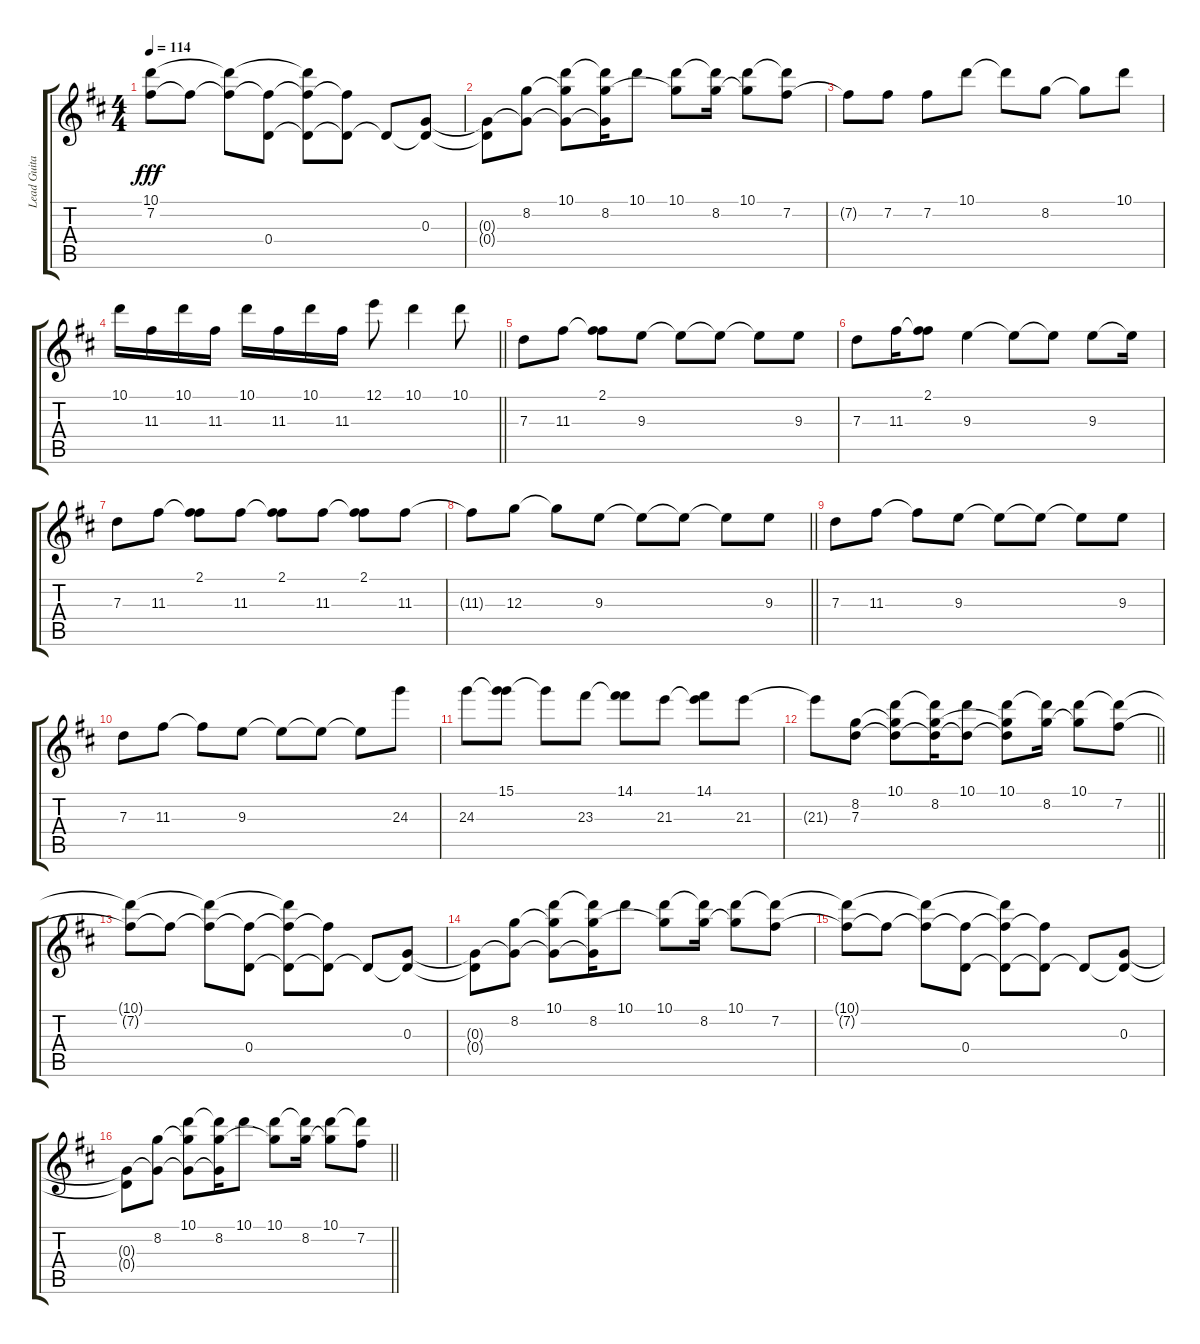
\track ("Lead Guitar" "Lead Guita") {instrument overdrivenguitar}
\staff {score tabs}
\tuning (E4 B3 G3 D3 A2 E2) {hide}
\ts (4 4)
\tempo 114
\clef g2
\ks d
(10.1{t} 7.2{t}).8{dy fff} 7.2{t}.8 (10.1{t} 7.2{t}).8 (7.2{t} 0.4).8 (10.1{t} 7.2{t} 0.4{t}).8 (7.2{t} 0.4{t}).8 0.4{t}.8 (0.3 0.4{t}).8 |
(0.3{t} 0.4{t}).8 (8.2 0.3{t}).8 (10.1 8.2{t} 0.3{t}).8 (10.1{t} 8.2 0.3{t}).16 10.1.8 (10.1 8.2{t}).8 (10.1{t} 8.2).16 (10.1 8.2{t}).8 (10.1{t} 7.2).8 |
7.2{t}.8 7.2.8 7.2.8 10.1.8 10.1{t}.8 8.2.8 8.2{t}.8 10.1.8 |
\barLineRight lightlight
10.1.16 11.3.16 10.1.16 11.3.16 10.1.16 11.3.16 10.1.16 11.3.16 12.1.8 10.1.4 10.1.8 |
7.3.8{volume 12 instrument electricguitarmuted} 11.3.8 (2.1 11.3{t}).8 9.3.8 9.3{t}.8 9.3{t}.8 9.3{t}.8 9.3.8 |
7.3.8 11.3.16 (2.1 11.3{t}).8 9.3.4 9.3{t}.8 9.3{t}.8 9.3.8 9.3{t}.16 |
7.3.8 11.3.8 (2.1 11.3{t}).8 11.3.8 (2.1 11.3{t}).8 11.3.8 (2.1 11.3{t}).8 11.3.8 |
\barLineRight lightlight
11.3{t}.8 12.3.8 12.3{t}.8 9.3.8 9.3{t}.8 9.3{t}.8 9.3{t}.8 9.3.8 |
7.3.8 11.3.8 11.3{t}.8 9.3.8 9.3{t}.8 9.3{t}.8 9.3{t}.8 9.3.8 |
7.3.8 11.3.8 11.3{t}.8 9.3.8 9.3{t}.8 9.3{t}.8 9.3{t}.8 24.3.8 |
24.3.8 (15.1 24.3{t}).8 24.3{t}.8 23.3.8 (14.1 23.3{t}).8 21.3.8 (14.1 21.3{t}).8 21.3.8{volume 10 instrument overdrivenguitar} |
\barLineRight lightlight
21.3{t}.8 (8.2 7.3).8 (10.1 8.2{t} 7.3{t}).8 (10.1{t} 8.2 7.3{t}).16 (10.1 7.3{t}).8 (10.1 8.2{t} 7.3{t}).8 (10.1{t} 8.2).16 (10.1 8.2{t}).8 (10.1{t} 7.2).8 |
(10.1{t} 7.2{t}).8 7.2{t}.8 (10.1{t} 7.2{t}).8 (7.2{t} 0.4).8 (10.1{t} 7.2{t} 0.4{t}).8 (7.2{t} 0.4{t}).8 0.4{t}.8 (0.3 0.4{t}).8 |
(0.3{t} 0.4{t}).8 (8.2 0.3{t}).8 (10.1 8.2{t} 0.3{t}).8 (10.1{t} 8.2 0.3{t}).16 10.1.8 (10.1 8.2{t}).8 (10.1{t} 8.2).16 (10.1 8.2{t}).8 (10.1{t} 7.2).8 |
(10.1{t} 7.2{t}).8 7.2{t}.8 (10.1{t} 7.2{t}).8 (7.2{t} 0.4).8 (10.1{t} 7.2{t} 0.4{t}).8 (7.2{t} 0.4{t}).8 0.4{t}.8 (0.3 0.4{t}).8 |
\barLineRight lightlight
(0.3{t} 0.4{t}).8 (8.2 0.3{t}).8 (10.1 8.2{t} 0.3{t}).8 (10.1{t} 8.2 0.3{t}).16 10.1.8 (10.1 8.2{t}).8 (10.1{t} 8.2).16 (10.1 8.2{t}).8 (10.1{t} 7.2).8
